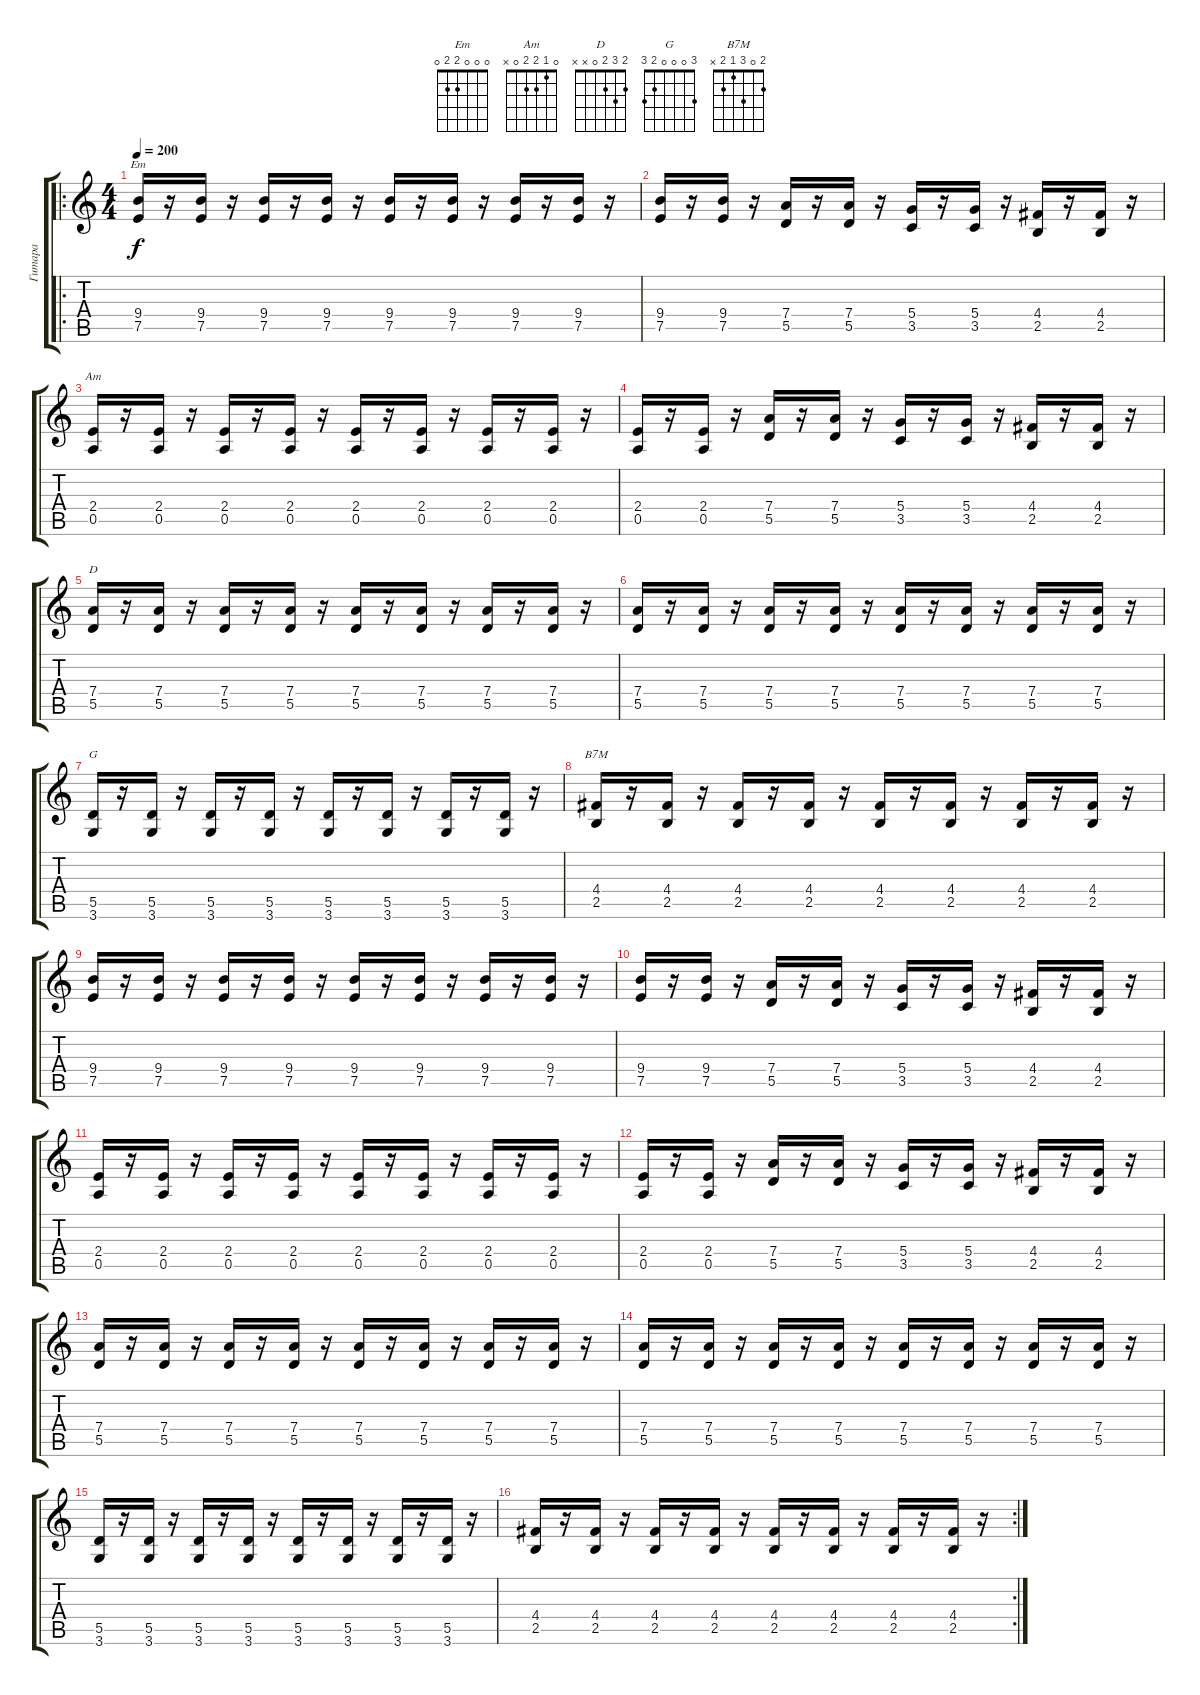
\track ("Гитара" "Гитара") {instrument overdrivenguitar}
\staff {score tabs}
\tuning (E4 B3 G3 D3 A2 E2) {hide}
\chord ("Em" 0 0 0 2 2 0)
\chord ("Am" 0 1 2 2 0 x)
\chord ("D" 2 3 2 0 x x)
\chord ("G" 3 0 0 0 2 3)
\chord ("B7M" 2 0 3 1 2 x)
\ro
\ts (4 4)
\tempo 200
\clef g2
\ks c
(9.4 7.5).16{ch "Em" dy f} r.16 (9.4 7.5).16 r.16 (9.4 7.5).16 r.16 (9.4 7.5).16 r.16 (9.4 7.5).16 r.16 (9.4 7.5).16 r.16 (9.4 7.5).16 r.16 (9.4 7.5).16 r.16 |
(9.4 7.5).16 r.16 (9.4 7.5).16 r.16 (7.4 5.5).16 r.16 (7.4 5.5).16 r.16 (5.4 3.5).16 r.16 (5.4 3.5).16 r.16 (4.4 2.5).16 r.16 (4.4 2.5).16 r.16 |
(2.4 0.5).16{ch "Am"} r.16 (2.4 0.5).16 r.16 (2.4 0.5).16 r.16 (2.4 0.5).16 r.16 (2.4 0.5).16 r.16 (2.4 0.5).16 r.16 (2.4 0.5).16 r.16 (2.4 0.5).16 r.16 |
(2.4 0.5).16 r.16 (2.4 0.5).16 r.16 (7.4 5.5).16 r.16 (7.4 5.5).16 r.16 (5.4 3.5).16 r.16 (5.4 3.5).16 r.16 (4.4 2.5).16 r.16 (4.4 2.5).16 r.16 |
(7.4 5.5).16{ch "D"} r.16 (7.4 5.5).16 r.16 (7.4 5.5).16 r.16 (7.4 5.5).16 r.16 (7.4 5.5).16 r.16 (7.4 5.5).16 r.16 (7.4 5.5).16 r.16 (7.4 5.5).16 r.16 |
(7.4 5.5).16 r.16 (7.4 5.5).16 r.16 (7.4 5.5).16 r.16 (7.4 5.5).16 r.16 (7.4 5.5).16 r.16 (7.4 5.5).16 r.16 (7.4 5.5).16 r.16 (7.4 5.5).16 r.16 |
(5.5 3.6).16{ch "G"} r.16 (5.5 3.6).16 r.16 (5.5 3.6).16 r.16 (5.5 3.6).16 r.16 (5.5 3.6).16 r.16 (5.5 3.6).16 r.16 (5.5 3.6).16 r.16 (5.5 3.6).16 r.16 |
(4.4 2.5).16{ch "B7M"} r.16 (4.4 2.5).16 r.16 (4.4 2.5).16 r.16 (4.4 2.5).16 r.16 (4.4 2.5).16 r.16 (4.4 2.5).16 r.16 (4.4 2.5).16 r.16 (4.4 2.5).16 r.16 |
(9.4 7.5).16 r.16 (9.4 7.5).16 r.16 (9.4 7.5).16 r.16 (9.4 7.5).16 r.16 (9.4 7.5).16 r.16 (9.4 7.5).16 r.16 (9.4 7.5).16 r.16 (9.4 7.5).16 r.16 |
(9.4 7.5).16 r.16 (9.4 7.5).16 r.16 (7.4 5.5).16 r.16 (7.4 5.5).16 r.16 (5.4 3.5).16 r.16 (5.4 3.5).16 r.16 (4.4 2.5).16 r.16 (4.4 2.5).16 r.16 |
(2.4 0.5).16 r.16 (2.4 0.5).16 r.16 (2.4 0.5).16 r.16 (2.4 0.5).16 r.16 (2.4 0.5).16 r.16 (2.4 0.5).16 r.16 (2.4 0.5).16 r.16 (2.4 0.5).16 r.16 |
(2.4 0.5).16 r.16 (2.4 0.5).16 r.16 (7.4 5.5).16 r.16 (7.4 5.5).16 r.16 (5.4 3.5).16 r.16 (5.4 3.5).16 r.16 (4.4 2.5).16 r.16 (4.4 2.5).16 r.16 |
(7.4 5.5).16 r.16 (7.4 5.5).16 r.16 (7.4 5.5).16 r.16 (7.4 5.5).16 r.16 (7.4 5.5).16 r.16 (7.4 5.5).16 r.16 (7.4 5.5).16 r.16 (7.4 5.5).16 r.16 |
(7.4 5.5).16 r.16 (7.4 5.5).16 r.16 (7.4 5.5).16 r.16 (7.4 5.5).16 r.16 (7.4 5.5).16 r.16 (7.4 5.5).16 r.16 (7.4 5.5).16 r.16 (7.4 5.5).16 r.16 |
(5.5 3.6).16 r.16 (5.5 3.6).16 r.16 (5.5 3.6).16 r.16 (5.5 3.6).16 r.16 (5.5 3.6).16 r.16 (5.5 3.6).16 r.16 (5.5 3.6).16 r.16 (5.5 3.6).16 r.16 |
\rc 2
(4.4 2.5).16 r.16 (4.4 2.5).16 r.16 (4.4 2.5).16 r.16 (4.4 2.5).16 r.16 (4.4 2.5).16 r.16 (4.4 2.5).16 r.16 (4.4 2.5).16 r.16 (4.4 2.5).16 r.16
